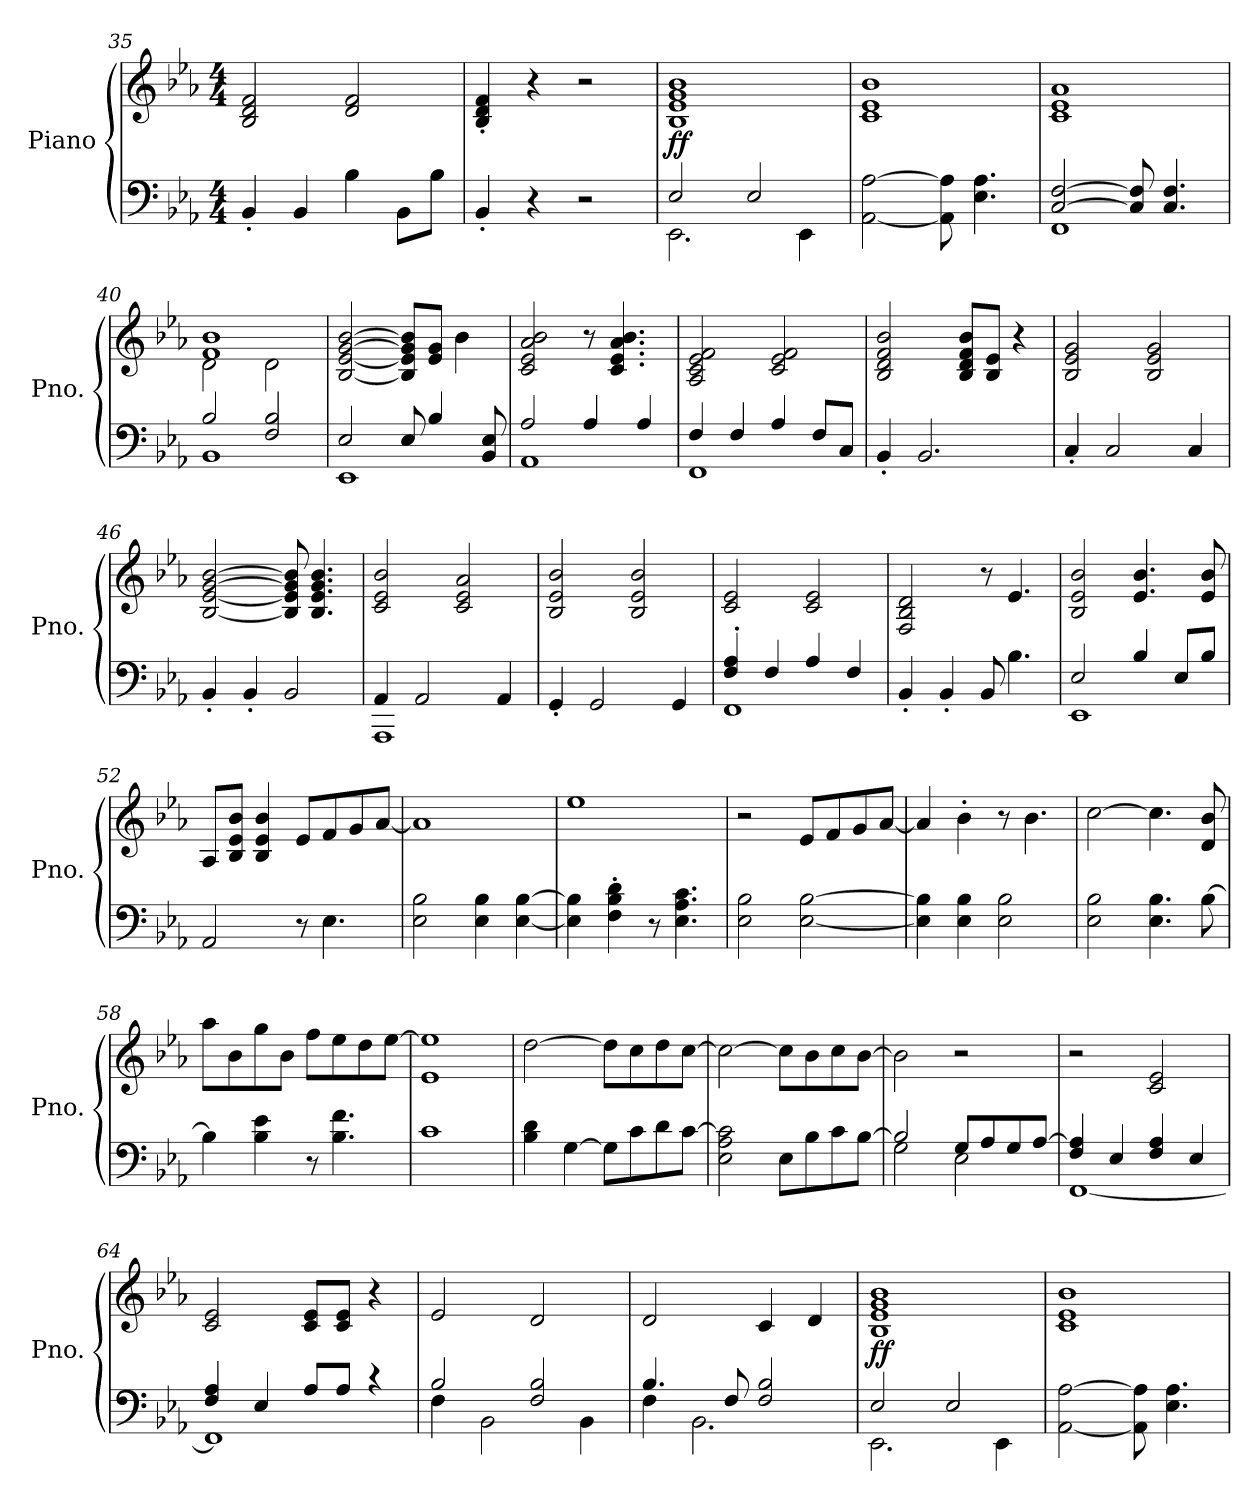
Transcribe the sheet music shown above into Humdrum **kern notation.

**kern	**kern	**dynam
*part1	*part1	*part1
*staff2	*staff1	*staff1/2
*I"Piano	*	*
*I'Pno.	*	*
*clefF4	*clefG2	*
*k[b-e-a-]	*k[b-e-a-]	*
*M4/4	*M4/4	*
=35	=35	=35
4BB-'/	2B-/ 2d/ 2f/	.
4BB-/	.	.
4B-\	2d/ 2f/	.
8BB-\L	.	.
8B-\J	.	.
=36	=36	=36
4BB-'/	4B-/' 4d/' 4f/'	.
4r	4r	.
2r	2r	.
!!LO:LB:g=z
=37	=37	=37
*^	*	*
!	!	!	!LO:DY:a=2
2E-/	2.EE-\	1B- 1e- 1g 1b-	ff
2E-/	.	.	.
.	4EE-\	.	.
*v	*v	*	*
=38	=38	=38
[2AA-\ [2A-\	1c 1e- 1b-	.
8AA-\] 8A-\]	.	.
4.E-\ 4.A-\	.	.
=39	=39	=39
*^	*	*
[2C/ [2F/	1FF	1c 1e- 1a-	.
8C/] 8F/]	.	.	.
4.C/ 4.F/	.	.	.
=40	=40	=40	=40
*	*	*^	*
2B-/	1BB-	1f 1b-	2d\	.
2F/ 2B-/	.	.	2d\	.
*	*	*v	*v	*
=41	=41	=41	=41
2E-/	1EE-	[2B-/ [2e-/ [2g/ [2b-/	.
8E-/	.	8B-/] 8e-/] 8g/] 8b-/]L	.
4B-/	.	8e-/ 8g/J	.
.	.	4b-\	.
8BB-/ 8E-/	.	.	.
=42	=42	=42	=42
2A-/	1AA-	2c/ 2e-/ 2a-/ 2b-/	.
4A-/	.	8r	.
.	.	4.c/ 4.e-/ 4.a-/ 4.b-/	.
4A-/	.	.	.
!!LO:LB:g=z
=43	=43	=43	=43
4F/	1FF	2A-/ 2c/ 2e-/ 2f/	.
4F/	.	.	.
4A-/	.	2c/ 2e-/ 2f/	.
8F/L	.	.	.
8C/J	.	.	.
*v	*v	*	*
=44	=44	=44
4BB-'/	2B-/ 2d/ 2f/ 2b-/	.
2.BB-/	.	.
.	8B-/ 8d/ 8f/ 8b-/L	.
.	8B-/ 8e-/J	.
.	4r	.
=45	=45	=45
4C'/	2B-/ 2e-/ 2g/	.
2C/	.	.
.	2B-/ 2e-/ 2g/	.
4C/	.	.
=46	=46	=46
4BB-'/	[2B-/ [2e-/ [2g/ [2b-/	.
4BB-'/	.	.
2BB-/	8B-/] 8e-/] 8g/] 8b-/]	.
.	4.B-/ 4.e-/ 4.g/ 4.b-/	.
=47	=47	=47
*^	*	*
4AA-/	1AAA-	2c/ 2e-/ 2b-/	.
2AA-/	.	.	.
.	.	2c/ 2e-/ 2a-/	.
4AA-/	.	.	.
*v	*v	*	*
=48	=48	=48
4GG'/	2B-/ 2e-/ 2b-/	.
2GG/	.	.
.	2B-/ 2e-/ 2b-/	.
4GG/	.	.
!!LO:LB:g=z
=49	=49	=49
*^	*	*
4F/' 4A-/'	1FF	2c/ 2e-/	.
4F/	.	.	.
4A-/	.	2c/ 2e-/	.
4F/	.	.	.
*v	*v	*	*
=50	=50	=50
4BB-'/	2F/ 2B-/ 2d/	.
4BB-'/	.	.
8BB-/	8r	.
4.B-\	4.e-/	.
=51	=51	=51
*^	*	*
2E-/	1EE-	2B-/ 2e-/ 2b-/	.
4B-/	.	4.e-/ 4.b-/	.
8E-/L	.	.	.
8B-/J	.	8e-/ 8b-/	.
*v	*v	*	*
=52	=52	=52
2AA-/	8A-/L	.
.	8B-/ 8e-/ 8b-/J	.
.	4B-/ 4e-/ 4b-/	.
8r	8e-/L	.
4.E-\	8f/	.
.	8g/	.
.	[8a-/J	.
=53	=53	=53
2E-\ 2B-\	1a-]	.
4E-\ 4B-\	.	.
[4E-\ [4B-\	.	.
=54	=54	=54
4E-\] 4B-\]	1ee-	.
4F\' 4B-\' 4d\'	.	.
8r	.	.
4.E-\ 4.A-\ 4.c\	.	.
!!LO:LB:g=z
=55	=55	=55
2E-\ 2B-\	2r	.
[2E-\ [2B-\	8e-/L	.
.	8f/	.
.	8g/	.
.	[8a-/J	.
=56	=56	=56
4E-\] 4B-\]	4a-/]	.
4E-\ 4B-\	4b-'\	.
2E-\ 2B-\	8r	.
.	4.b-\	.
=57	=57	=57
2E-\ 2B-\	[2cc\	.
4.E-\ 4.B-\	4.cc\]	.
[8B-\	8d/ 8b-/	.
=58	=58	=58
4B-\]	8aa-\L	.
.	8b-\	.
4B-\ 4e-\	8gg\	.
.	8b-\J	.
8r	8ff\L	.
4.B-\ 4.f\	8ee-\	.
.	8dd\	.
.	[8ee-\J	.
=59	=59	=59
1c	1e- 1ee-]	.
!!LO:PB:g=z
=60	=60	=60
4B-\ 4d\	[2dd\	.
[4G\	.	.
8G\L]	8dd\L]	.
8c\	8cc\	.
8d\	8dd\	.
[8c\J	[8cc\J	.
=61	=61	=61
2E-\ 2A-\ 2c\]	2cc\_	.
8E-\L	8cc\L]	.
8B-\	8b-\	.
8c\	8cc\	.
[8B-\J	[8b-\J	.
=62	=62	=62
*^	*	*
2B-/]	2G\	2b-\]	.
8G/L	2E-\	2r	.
8A-/	.	.	.
8G/	.	.	.
[8A-/J	.	.	.
=63	=63	=63	=63
4F/ 4A-/]	[1FF	2r	.
4E-/	.	.	.
4F/ 4A-/	.	2c/ 2e-/	.
4E-/	.	.	.
=64	=64	=64	=64
4F/ 4A-/	1FF]	2c/ 2e-/	.
4E-/	.	.	.
8A-/L	.	8c/ 8e-/L	.
8A-/J	.	8c/ 8e-/J	.
4r	.	4r	.
=65	=65	=65	=65
2B-/	4F\	2e-/	.
.	2BB-\	.	.
2F/ 2B-/	.	2d/	.
.	4BB-\	.	.
!!LO:LB:g=z
=66	=66	=66	=66
4.B-/	4F\	2d/	.
.	2.BB-\	.	.
8F/	.	.	.
2F/ 2B-/	.	4c/	.
.	.	4d/	.
=67	=67	=67	=67
!	!	!	!LO:DY:a=2
2E-/	2.EE-\	1B- 1e- 1g 1b-	ff
2E-/	.	.	.
.	4EE-\	.	.
*v	*v	*	*
=68	=68	=68
[2AA-\ [2A-\	1c 1e- 1b-	.
8AA-\] 8A-\]	.	.
4.E-\ 4.A-\	.	.
=	=	=
*-	*-	*-
